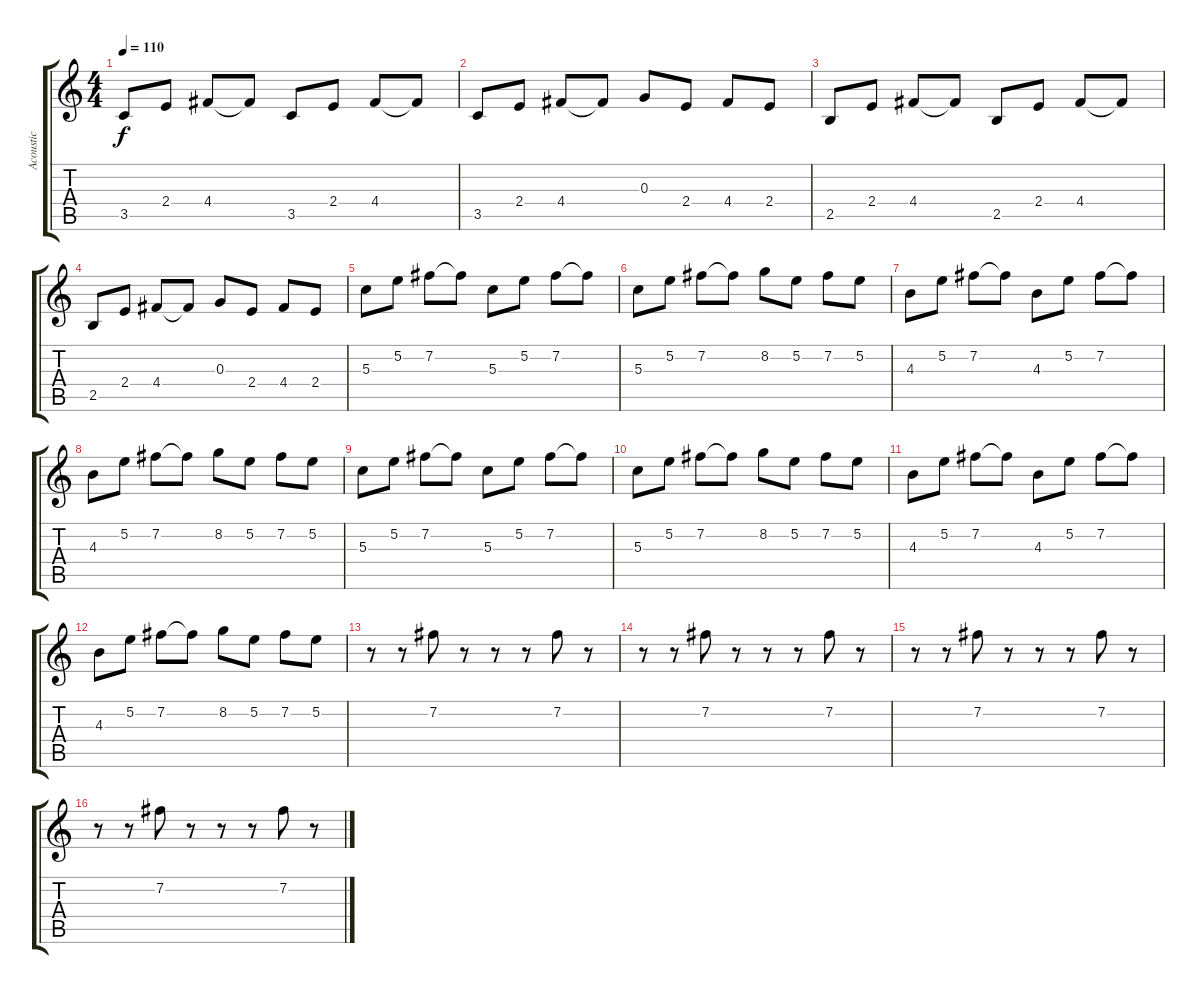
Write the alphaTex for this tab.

\track ("Acoustic" "Acoustic") {instrument acousticguitarsteel}
\staff {score tabs}
\tuning (E4 B3 G3 D3 A2 E2) {hide}
\ts (4 4)
\tempo 110
\clef g2
\ks c
3.5.8{dy f} 2.4.8 4.4.8 4.4{t}.8 3.5.8 2.4.8 4.4.8 4.4{t}.8 |
3.5.8 2.4.8 4.4.8 4.4{t}.8 0.3.8 2.4.8 4.4.8 2.4.8 |
2.5.8 2.4.8 4.4.8 4.4{t}.8 2.5.8 2.4.8 4.4.8 4.4{t}.8 |
2.5.8 2.4.8 4.4.8 4.4{t}.8 0.3.8 2.4.8 4.4.8 2.4.8 |
5.3.8 5.2.8 7.2.8 7.2{t}.8 5.3.8 5.2.8 7.2.8 7.2{t}.8 |
5.3.8 5.2.8 7.2.8 7.2{t}.8 8.2.8 5.2.8 7.2.8 5.2.8 |
4.3.8 5.2.8 7.2.8 7.2{t}.8 4.3.8 5.2.8 7.2.8 7.2{t}.8 |
4.3.8 5.2.8 7.2.8 7.2{t}.8 8.2.8 5.2.8 7.2.8 5.2.8 |
5.3.8 5.2.8 7.2.8 7.2{t}.8 5.3.8 5.2.8 7.2.8 7.2{t}.8 |
5.3.8 5.2.8 7.2.8 7.2{t}.8 8.2.8 5.2.8 7.2.8 5.2.8 |
4.3.8 5.2.8 7.2.8 7.2{t}.8 4.3.8 5.2.8 7.2.8 7.2{t}.8 |
4.3.8 5.2.8 7.2.8 7.2{t}.8 8.2.8 5.2.8 7.2.8 5.2.8 |
r.8{balance 0} r.8 7.2.8 r.8 r.8 r.8 7.2.8 r.8 |
r.8 r.8 7.2.8 r.8 r.8 r.8 7.2.8 r.8 |
r.8 r.8 7.2.8 r.8 r.8 r.8 7.2.8 r.8 |
r.8 r.8 7.2.8 r.8 r.8 r.8 7.2.8 r.8
